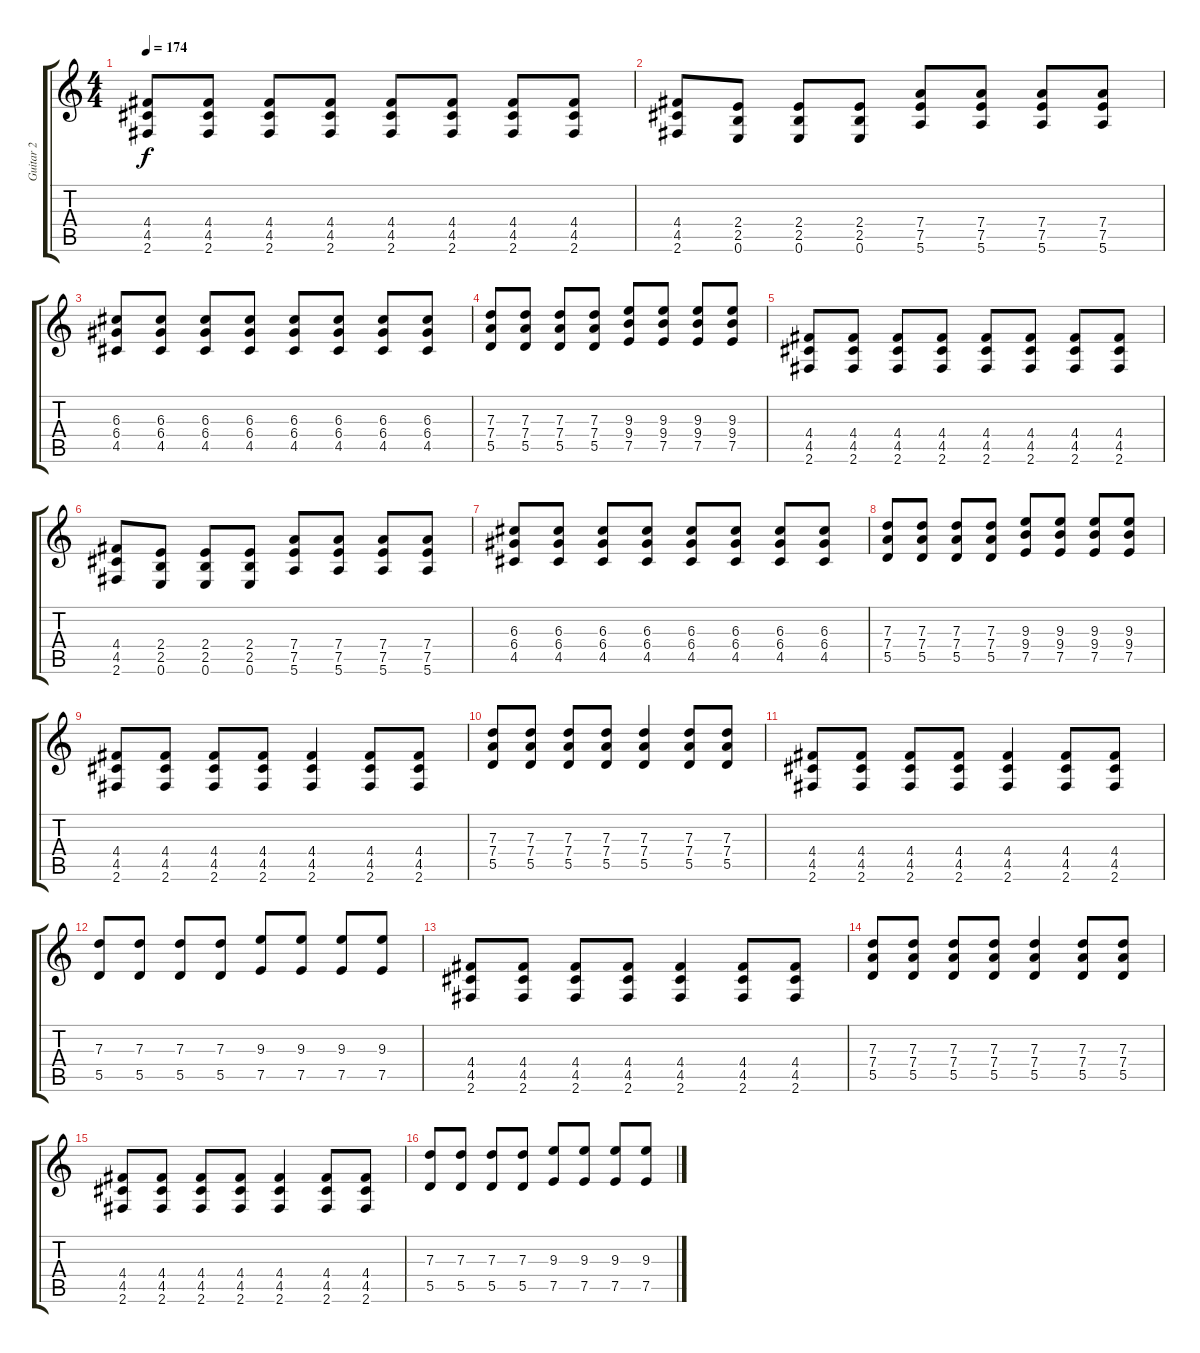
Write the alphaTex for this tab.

\track ("Guitar 2" "Guitar 2") {instrument overdrivenguitar}
\staff {score tabs}
\tuning (E4 B3 G3 D3 A2 E2) {hide}
\ts (4 4)
\tempo 174
\clef g2
\ks c
(4.4 4.5 2.6).8{dy f} (4.4 4.5 2.6).8 (4.4 4.5 2.6).8 (4.4 4.5 2.6).8 (4.4 4.5 2.6).8 (4.4 4.5 2.6).8 (4.4 4.5 2.6).8 (4.4 4.5 2.6).8 |
(4.4 4.5 2.6).8 (2.4 2.5 0.6).8 (2.4 2.5 0.6).8 (2.4 2.5 0.6).8 (7.4 7.5 5.6).8 (7.4 7.5 5.6).8 (7.4 7.5 5.6).8 (7.4 7.5 5.6).8 |
(6.3 6.4 4.5).8 (6.3 6.4 4.5).8 (6.3 6.4 4.5).8 (6.3 6.4 4.5).8 (6.3 6.4 4.5).8 (6.3 6.4 4.5).8 (6.3 6.4 4.5).8 (6.3 6.4 4.5).8 |
(7.3 7.4 5.5).8 (7.3 7.4 5.5).8 (7.3 7.4 5.5).8 (7.3 7.4 5.5).8 (9.3 9.4 7.5).8 (9.3 9.4 7.5).8 (9.3 9.4 7.5).8 (9.3 9.4 7.5).8 |
(4.4 4.5 2.6).8 (4.4 4.5 2.6).8 (4.4 4.5 2.6).8 (4.4 4.5 2.6).8 (4.4 4.5 2.6).8 (4.4 4.5 2.6).8 (4.4 4.5 2.6).8 (4.4 4.5 2.6).8 |
(4.4 4.5 2.6).8 (2.4 2.5 0.6).8 (2.4 2.5 0.6).8 (2.4 2.5 0.6).8 (7.4 7.5 5.6).8 (7.4 7.5 5.6).8 (7.4 7.5 5.6).8 (7.4 7.5 5.6).8 |
(6.3 6.4 4.5).8 (6.3 6.4 4.5).8 (6.3 6.4 4.5).8 (6.3 6.4 4.5).8 (6.3 6.4 4.5).8 (6.3 6.4 4.5).8 (6.3 6.4 4.5).8 (6.3 6.4 4.5).8 |
(7.3 7.4 5.5).8 (7.3 7.4 5.5).8 (7.3 7.4 5.5).8 (7.3 7.4 5.5).8 (9.3 9.4 7.5).8 (9.3 9.4 7.5).8 (9.3 9.4 7.5).8 (9.3 9.4 7.5).8 |
(4.4 4.5 2.6).8 (4.4 4.5 2.6).8 (4.4 4.5 2.6).8 (4.4 4.5 2.6).8 (4.4 4.5 2.6).4 (4.4 4.5 2.6).8 (4.4 4.5 2.6).8 |
(7.3 7.4 5.5).8 (7.3 7.4 5.5).8 (7.3 7.4 5.5).8 (7.3 7.4 5.5).8 (7.3 7.4 5.5).4 (7.3 7.4 5.5).8 (7.3 7.4 5.5).8 |
(4.4 4.5 2.6).8 (4.4 4.5 2.6).8 (4.4 4.5 2.6).8 (4.4 4.5 2.6).8 (4.4 4.5 2.6).4 (4.4 4.5 2.6).8 (4.4 4.5 2.6).8 |
(7.3 5.5).8 (7.3 5.5).8 (7.3 5.5).8 (7.3 5.5).8 (9.3 7.5).8 (9.3 7.5).8 (9.3 7.5).8 (9.3 7.5).8 |
(4.4 4.5 2.6).8 (4.4 4.5 2.6).8 (4.4 4.5 2.6).8 (4.4 4.5 2.6).8 (4.4 4.5 2.6).4 (4.4 4.5 2.6).8 (4.4 4.5 2.6).8 |
(7.3 7.4 5.5).8 (7.3 7.4 5.5).8 (7.3 7.4 5.5).8 (7.3 7.4 5.5).8 (7.3 7.4 5.5).4 (7.3 7.4 5.5).8 (7.3 7.4 5.5).8 |
(4.4 4.5 2.6).8 (4.4 4.5 2.6).8 (4.4 4.5 2.6).8 (4.4 4.5 2.6).8 (4.4 4.5 2.6).4 (4.4 4.5 2.6).8 (4.4 4.5 2.6).8 |
(7.3 5.5).8 (7.3 5.5).8 (7.3 5.5).8 (7.3 5.5).8 (9.3 7.5).8 (9.3 7.5).8 (9.3 7.5).8 (9.3 7.5).8
